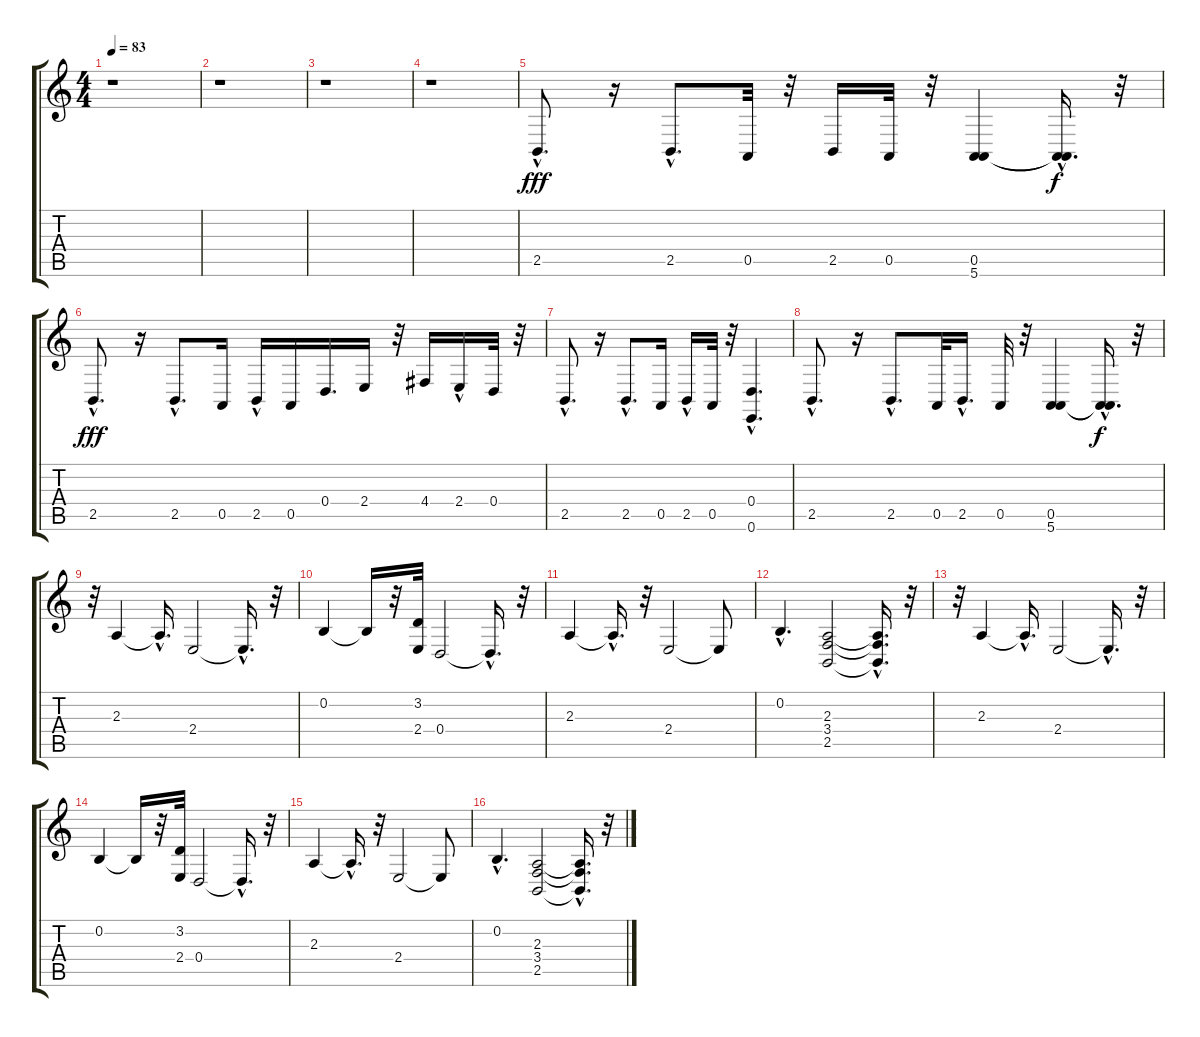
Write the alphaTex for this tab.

\track "" {instrument oboe}
\staff {score tabs}
\tuning (E4 B3 G3 D3 A2 E2) {hide}
\ts (4 4)
\tempo 83
\clef g2
\ks c
r.1{dy fff} |
r.1 |
r.1 |
r.1 |
2.5{hac}.8{d} r.16 2.5{hac}.8{d} 0.5.32 r.32 2.5.16 0.5.32 r.32 (0.5 5.6).4 (0.5{hac t} 5.6{t}).16{d dy f} r.32 |
2.5{hac}.8{d dy fff} r.16 2.5{hac}.8{d} 0.5.16 2.5{hac}.16 0.5.16 0.4.16{d} 2.4.16 r.32 4.4.16 2.4{hac}.16 0.4.32 r.32 |
2.5{hac}.8{d} r.16 2.5{hac}.8{d} 0.5.16 2.5{hac}.16 0.5.32 r.32 (0.4 0.6{hac}).4{d} |
2.5{hac}.8{d} r.16 2.5{hac}.8{d} 0.5.32 2.5{hac}.16{d} 0.5.32 r.32 (0.5 5.6).4 (0.5{hac t} 5.6{hac t}).16{d dy f} r.32 |
r.32 2.3.4 2.3{hac t}.16{d} 2.4.2 2.4{hac t}.16{d} r.32 |
0.2.4 0.2{t}.16 r.32 (3.2 2.4).32 0.4.2 0.4{hac t}.16{d} r.32 |
2.3.4 2.3{hac t}.16{d} r.32 2.4.2 2.4{t}.8 |
0.2{hac}.4{d} (2.3 3.4 2.5).2 (2.3{hac t} 3.4{hac t} 2.5{hac t}).16{d} r.32 |
r.32 2.3.4 2.3{hac t}.16{d} 2.4.2 2.4{hac t}.16{d} r.32 |
0.2.4 0.2{t}.16 r.32 (3.2 2.4).32 0.4.2 0.4{hac t}.16{d} r.32 |
2.3.4 2.3{hac t}.16{d} r.32 2.4.2 2.4{t}.8 |
0.2{hac}.4{d} (2.3 3.4 2.5).2 (2.3{hac t} 3.4{hac t} 2.5{hac t}).16{d} r.32
